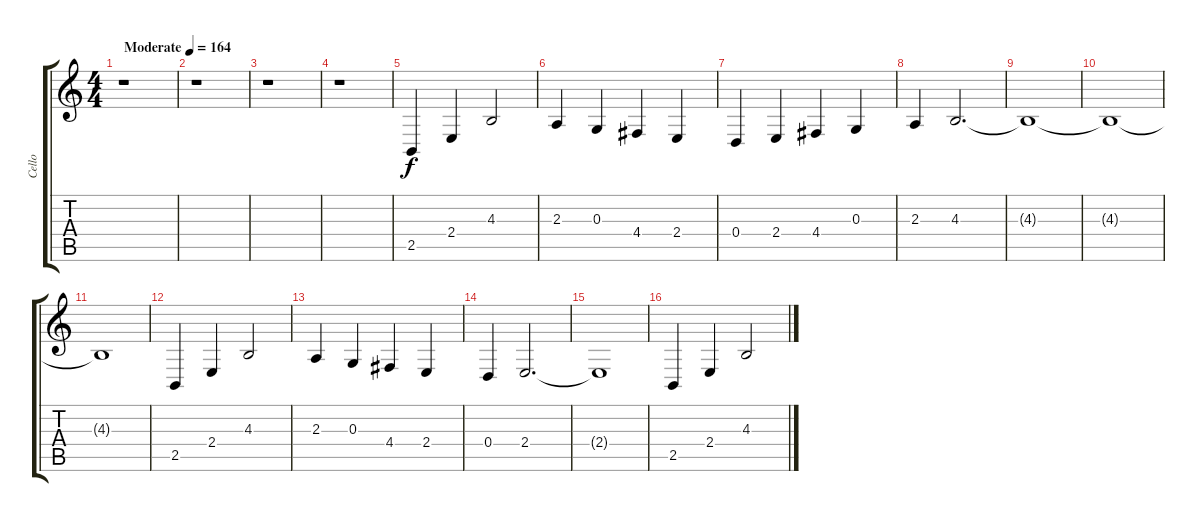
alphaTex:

\track ("Cello" "Cello") {instrument cello}
\staff {score tabs}
\tuning (E4 B3 G3 D3 A2 E2) {hide}
\ts (4 4)
\tempo (164 "Moderate")
\clef g2
\ks c
r.1{dy f instrument cello} |
r.1 |
r.1 |
r.1 |
2.5.4 2.4.4 4.3.2 |
2.3.4 0.3.4 4.4.4 2.4.4 |
0.4.4 2.4.4 4.4.4 0.3.4 |
2.3.4 4.3.2{d volume 5} |
4.3{t}.1 |
4.3{t}.1{volume 0} |
4.3{t}.1 |
2.5.4{volume 8} 2.4.4 4.3.2 |
2.3.4 0.3.4 4.4.4 2.4.4 |
0.4.4 2.4.2{d volume 5} |
2.4{t}.1 |
2.5.4{volume 8} 2.4.4 4.3.2
